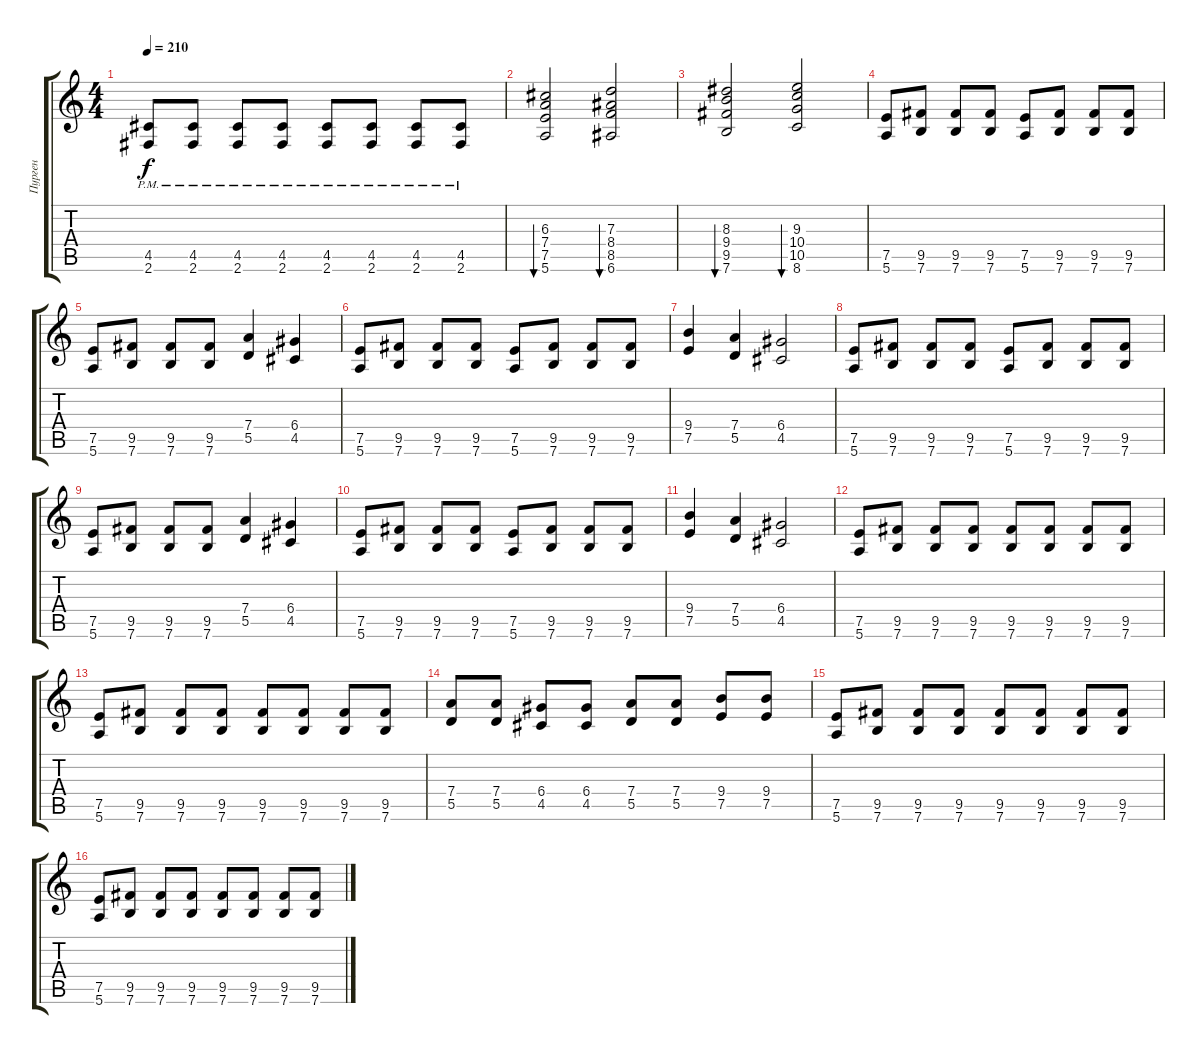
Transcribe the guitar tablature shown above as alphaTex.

\track ("Пурген" "Пурген") {instrument overdrivenguitar}
\staff {score tabs}
\tuning (E4 B3 G3 D3 A2 E2) {hide}
\ts (4 4)
\tempo 210
\clef g2
\ks c
(4.5{pm} 2.6{pm}).8{dy f} (4.5{pm} 2.6{pm}).8 (4.5{pm} 2.6{pm}).8 (4.5{pm} 2.6{pm}).8 (4.5{pm} 2.6{pm}).8 (4.5{pm} 2.6{pm}).8 (4.5{pm} 2.6{pm}).8 (4.5{pm} 2.6{pm}).8 |
(6.3 7.4 7.5 5.6).2{bu 60} (7.3 8.4 8.5 6.6).2{bu 60} |
(8.3 9.4 9.5 7.6).2{bu 60} (9.3 10.4 10.5 8.6).2{bu 60} |
(7.5 5.6).8 (9.5 7.6).8 (9.5 7.6).8 (9.5 7.6).8 (7.5 5.6).8 (9.5 7.6).8 (9.5 7.6).8 (9.5 7.6).8 |
(7.5 5.6).8 (9.5 7.6).8 (9.5 7.6).8 (9.5 7.6).8 (7.4 5.5).4 (6.4 4.5).4 |
(7.5 5.6).8 (9.5 7.6).8 (9.5 7.6).8 (9.5 7.6).8 (7.5 5.6).8 (9.5 7.6).8 (9.5 7.6).8 (9.5 7.6).8 |
(9.4 7.5).4 (7.4 5.5).4 (6.4 4.5).2 |
(7.5 5.6).8 (9.5 7.6).8 (9.5 7.6).8 (9.5 7.6).8 (7.5 5.6).8 (9.5 7.6).8 (9.5 7.6).8 (9.5 7.6).8 |
(7.5 5.6).8 (9.5 7.6).8 (9.5 7.6).8 (9.5 7.6).8 (7.4 5.5).4 (6.4 4.5).4 |
(7.5 5.6).8 (9.5 7.6).8 (9.5 7.6).8 (9.5 7.6).8 (7.5 5.6).8 (9.5 7.6).8 (9.5 7.6).8 (9.5 7.6).8 |
(9.4 7.5).4 (7.4 5.5).4 (6.4 4.5).2 |
(7.5 5.6).8 (9.5 7.6).8 (9.5 7.6).8 (9.5 7.6).8 (9.5 7.6).8 (9.5 7.6).8 (9.5 7.6).8 (9.5 7.6).8 |
(7.5 5.6).8 (9.5 7.6).8 (9.5 7.6).8 (9.5 7.6).8 (9.5 7.6).8 (9.5 7.6).8 (9.5 7.6).8 (9.5 7.6).8 |
(7.4 5.5).8 (7.4 5.5).8 (6.4 4.5).8 (6.4 4.5).8 (7.4 5.5).8 (7.4 5.5).8 (9.4 7.5).8 (9.4 7.5).8 |
(7.5 5.6).8 (9.5 7.6).8 (9.5 7.6).8 (9.5 7.6).8 (9.5 7.6).8 (9.5 7.6).8 (9.5 7.6).8 (9.5 7.6).8 |
(7.5 5.6).8 (9.5 7.6).8 (9.5 7.6).8 (9.5 7.6).8 (9.5 7.6).8 (9.5 7.6).8 (9.5 7.6).8 (9.5 7.6).8
